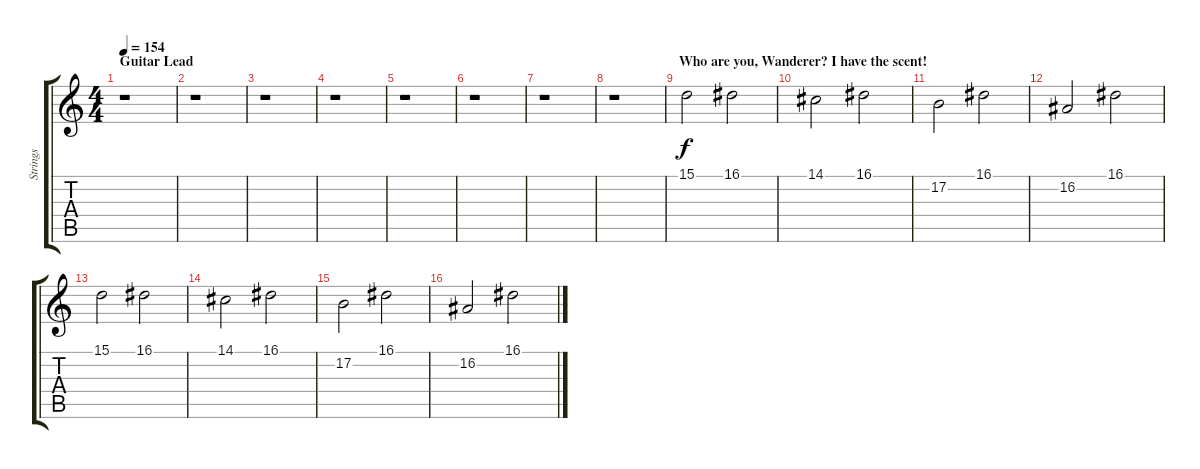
\track ("Strings" "Strings") {instrument stringensemble1}
\staff {score tabs}
\tuning (B3 Gb3 D3 A2 E2 B1) {hide}
\ts (4 4)
\section ("" "Guitar Lead")
\tempo 154
\clef g2
\ks c
r.1{dy f} |
r.1 |
r.1 |
r.1 |
r.1 |
r.1 |
r.1 |
r.1 |
\section ("" "Who are you, Wanderer? I have the scent!")
15.1.2 16.1.2 |
14.1.2 16.1.2 |
17.2.2 16.1.2 |
16.2.2 16.1.2 |
15.1.2 16.1.2 |
14.1.2 16.1.2 |
17.2.2 16.1.2 |
16.2.2 16.1.2
